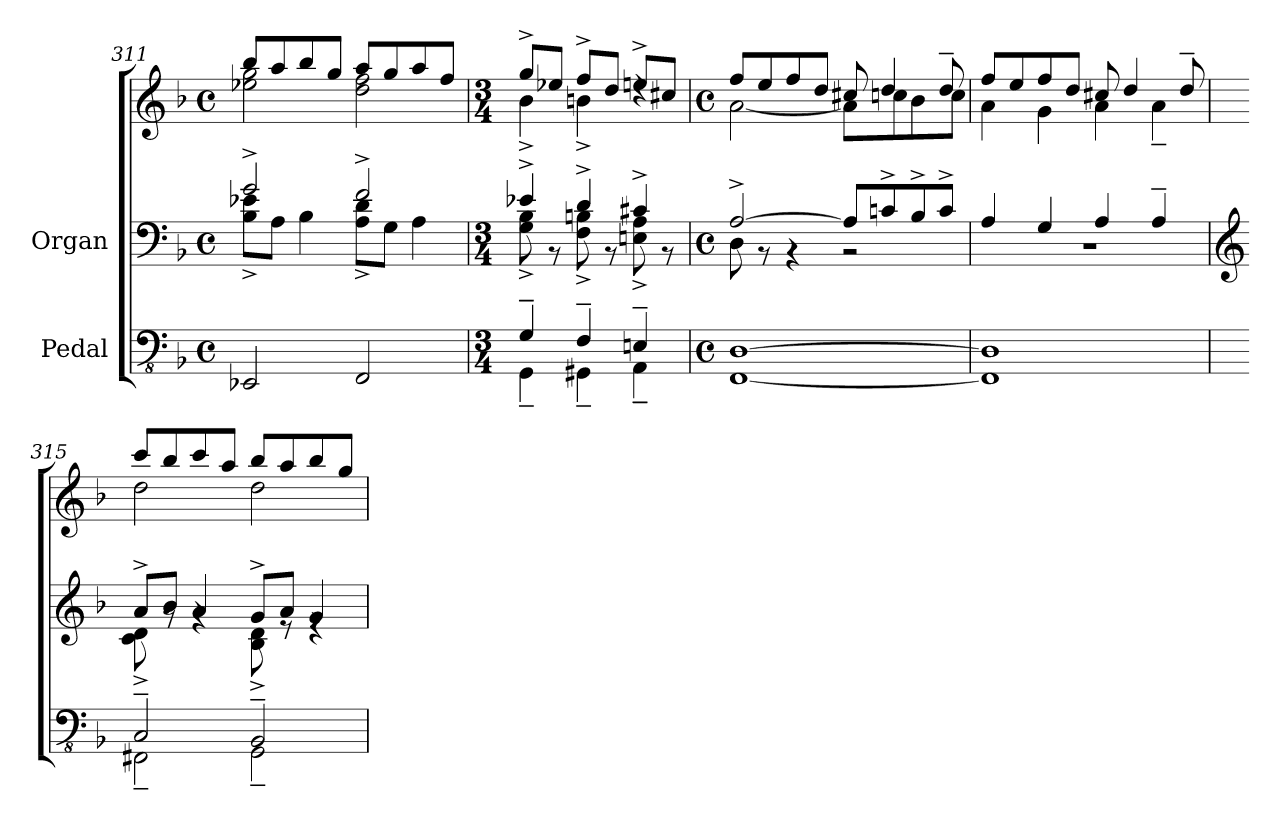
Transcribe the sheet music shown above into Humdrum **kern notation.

**kern	**kern	**kern
*part2	*part1	*part1
*staff3	*staff2	*staff1
*I"Pedal	*I"Organ	*
!!LO:LB:g=z
*clefFv4	*clefF4	*clefG2
*k[b-]	*k[b-]	*k[b-]
*M4/4	*M4/4	*M4/4
*met(c)	*met(c)	*met(c)
=311	=311	=311
*	*^	*^
2EEE-X/	2g^/	8B-\^ 8e-X\^L	8bb-/L	2ee-X\ 2gg\
.	.	8A\J	8aa/	.
.	.	4B-\	8bb-/	.
.	.	.	8gg/J	.
2FFF/	2f^/	8A\^ 8d\^L	8aa/L	2dd\ 2ff\
.	.	8G\J	8gg/	.
.	.	4A\	8aa/	.
.	.	.	8ff/J	.
=312	=312	=312	=312	=312
*M3/4	*M3/4	*	*M3/4	*
*^	*	*	*	*
4GG~/	4GGG~\	4e-X^/	8G\^ 8B-\^	8gg^/L	4b-^\
.	.	.	8r	8ee-X/J	.
4FF~/	4GGG#X~\	4d^/	8F\^ 8Bn\^	8ff^/L	4bn^\
.	.	.	8r	8dd/J	.
4EEn~/	4AAA~\	4c#X^/	8En\^ 8A\^	8een^/L	4rdd
.	.	.	8r	8cc#X/J	.
=313	=313	=313	=313	=313	=313
*M4/4	*	*M4/4	*	*M4/4	*
*met(c)	*	*met(c)	*	*met(c)	*
[1DD	[1FFF	[2A^/	8D\	8ff/L	[2a\
.	.	.	8r	8ee/	.
.	.	.	4r	8ff/	.
.	.	.	.	8dd/J	.
.	.	8A/L]	2r	8cc#X/	8a\L]
.	.	8cn^/	.	4dd/	8ccn\
.	.	8B-^/	.	.	8b-\
.	.	8c^/J	.	8dd~/	8cc\J
=314	=314	=314	=314	=314	=314
1DD]	1FFF]	4A/	1r	8ff/L	4a\
.	.	.	.	8ee/	.
.	.	4G/	.	8ff/	4g\
.	.	.	.	8dd/J	.
.	.	4A/	.	8cc#X/	4a\
.	.	.	.	4dd/	.
.	.	4A~/	.	.	4a~\
.	.	.	.	8dd~/	.
!!LO:PB:g=z	!!
=315	=315	=315	=315	=315	=315
*	*	*clefG2	*	*	*
2CC~/	2FFF#X~\	8a^/L	8c\^ 8d\^	8ccc/L	2dd\
.	.	8b-/J	8rg	8bb-/	.
.	.	4a/	4rg	8ccc/	.
.	.	.	.	8aa/J	.
2BBB-~/	2GGG~\	8g^/L	8B-\^ 8d\^	8bb-/L	2dd\
.	.	8a/J	8re	8aa/	.
.	.	4g/	4re	8bb-/	.
.	.	.	.	8gg/J	.
*v	*v	*	*	*	*
*	*v	*v	*	*
*	*	*v	*v
=	=	=
*-	*-	*-
